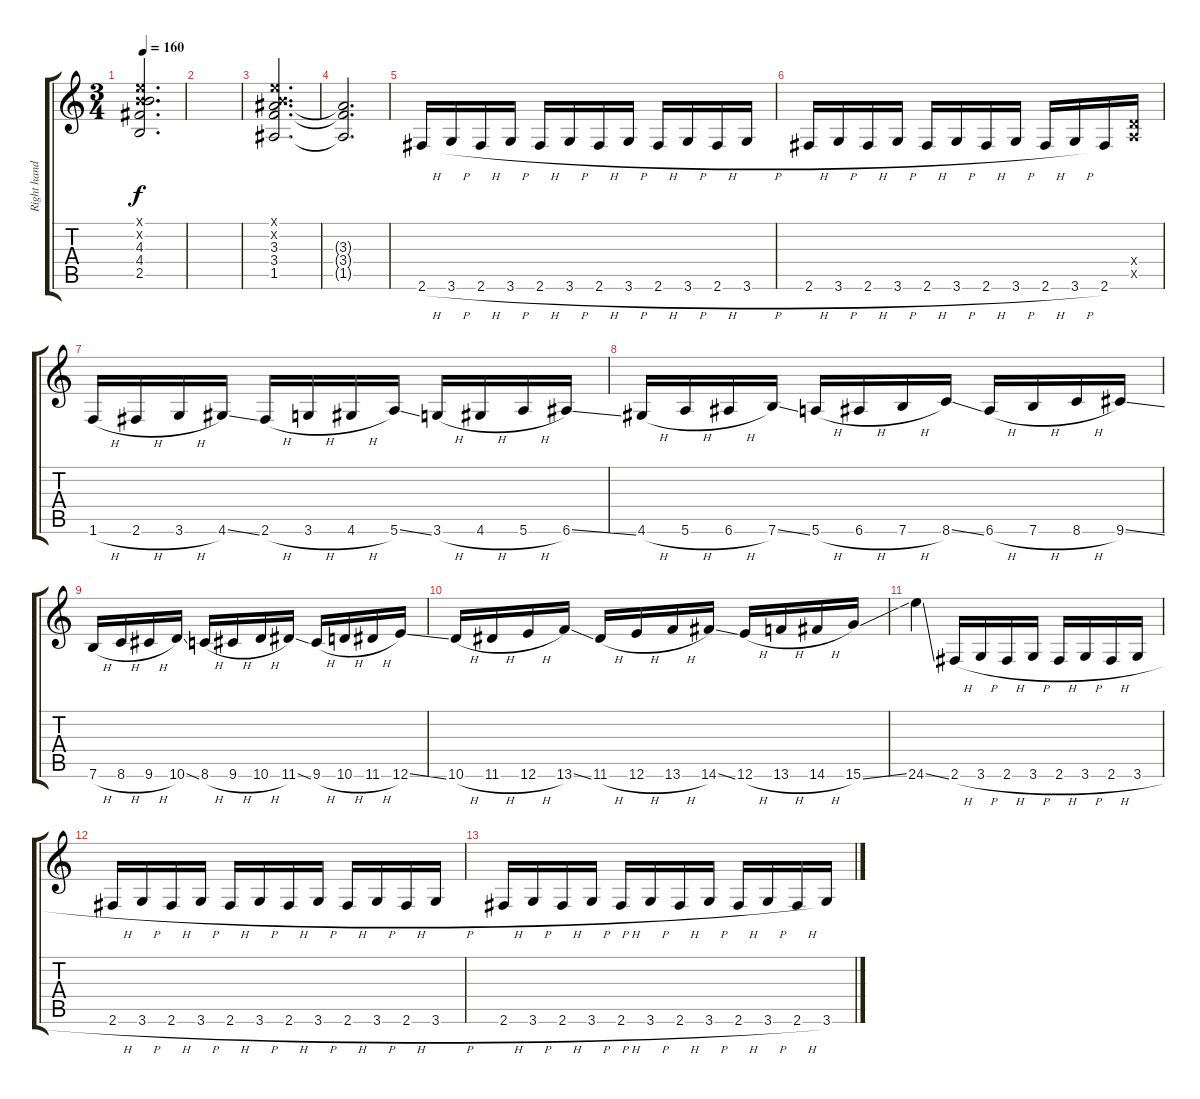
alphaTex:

\track ("Right hand" "Right hand") {instrument distortionguitar}
\staff {score tabs}
\tuning (E4 B3 G3 D3 A2 E2) {hide}
\ts (3 4)
\tempo 160
\clef g2
\ks c
(0.1{x} 0.2{x} 4.3 4.4 2.5).2{d dy f} |
|
(0.1{x} 0.2{x} 3.3 3.4 1.5).2{d} |
(3.3{t} 3.4{t} 1.5{t}).2{d} |
2.6{h}.16 3.6{h}.16 2.6{h}.16 3.6{h}.16 2.6{h}.16 3.6{h}.16 2.6{h}.16 3.6{h}.16 2.6{h}.16 3.6{h}.16 2.6{h}.16 3.6{h}.16 |
2.6{h}.16 3.6{h}.16 2.6{h}.16 3.6{h}.16 2.6{h}.16 3.6{h}.16 2.6{h}.16 3.6{h}.16 2.6{h}.16 3.6{h}.16 2.6.16 (0.4{x} 0.5{x}).16 |
1.6{h}.16 2.6{h}.16 3.6{h}.16 4.6{ss}.16 2.6{h}.16 3.6{h}.16 4.6{h}.16 5.6{ss}.16 3.6{h}.16 4.6{h}.16 5.6{h}.16 6.6{ss}.16 |
4.6{h}.16 5.6{h}.16 6.6{h}.16 7.6{ss}.16 5.6{h}.16 6.6{h}.16 7.6{h}.16 8.6{ss}.16 6.6{h}.16 7.6{h}.16 8.6{h}.16 9.6{ss}.16 |
7.6{h}.16 8.6{h}.16 9.6{h}.16 10.6{ss}.16 8.6{h}.16 9.6{h}.16 10.6{h}.16 11.6{ss}.16 9.6{h}.16 10.6{h}.16 11.6{h}.16 12.6{ss}.16 |
10.6{h}.16 11.6{h}.16 12.6{h}.16 13.6{ss}.16 11.6{h}.16 12.6{h}.16 13.6{h}.16 14.6{ss}.16 12.6{h}.16 13.6{h}.16 14.6{h}.16 15.6{ss}.16 |
24.6{ss}.4 2.6{h}.16 3.6{h}.16 2.6{h}.16 3.6{h}.16 2.6{h}.16 3.6{h}.16 2.6{h}.16 3.6{h}.16 |
2.6{h}.16 3.6{h}.16 2.6{h}.16 3.6{h}.16 2.6{h}.16 3.6{h}.16 2.6{h}.16 3.6{h}.16 2.6{h}.16 3.6{h}.16 2.6{h}.16 3.6{h}.16 |
2.6{h}.16 3.6{h}.16 2.6{h}.16 3.6{h}.16 2.6{h}.16 3.6{h}.16 2.6{h}.16 3.6{h}.16 2.6{h}.16 3.6{h}.16 2.6{h}.16 3.6.16
